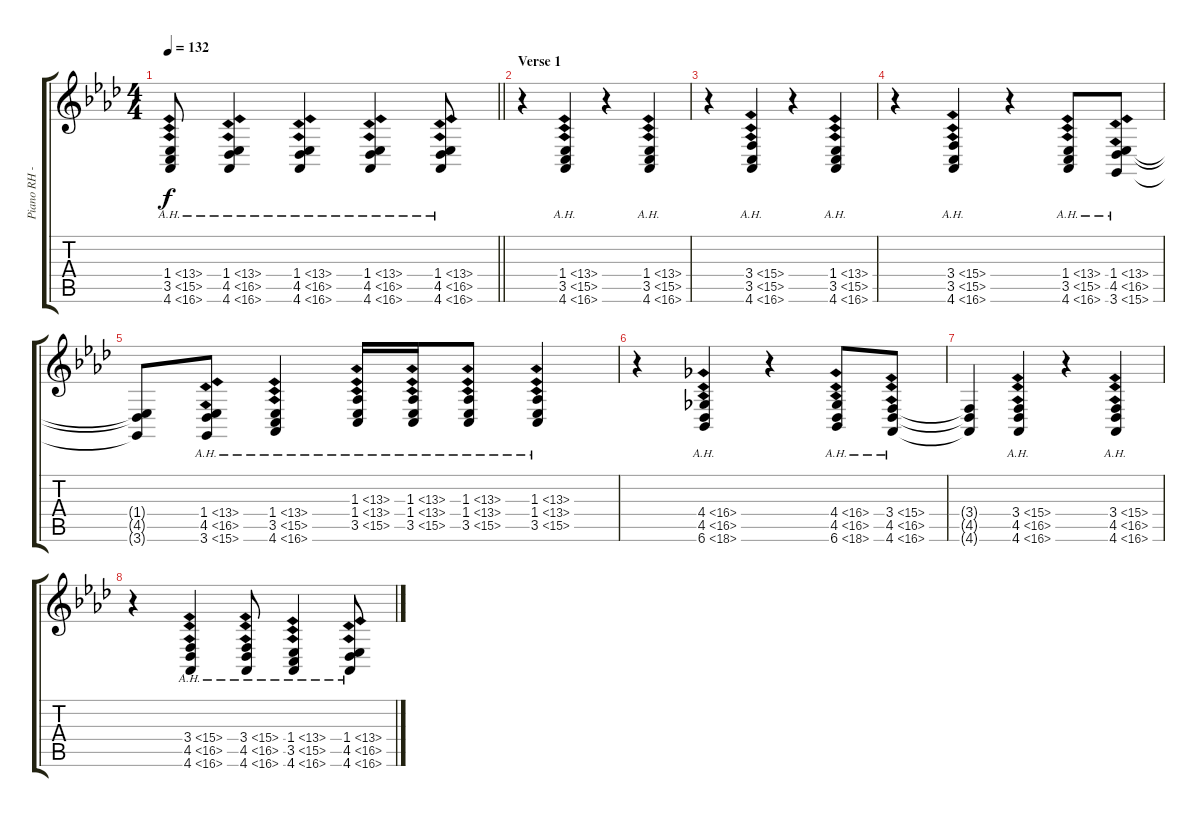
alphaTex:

\track ("Piano RH - Elton John" "Piano RH -") {instrument acousticgrandpiano}
\staff {score tabs}
\tuning (E4 B3 G3 D3 A2 E2) {hide}
\ts (4 4)
\tempo 132
\clef g2
\barLineRight lightlight
\ks ab
(1.4{ah 12} 3.5{ah 12} 4.6{ah 12}).8{dy f} (1.4{ah 12} 4.5{ah 12} 4.6{ah 12}).4 (1.4{ah 12} 4.5{ah 12} 4.6{ah 12}).4 (1.4{ah 12} 4.5{ah 12} 4.6{ah 12}).4 (1.4{ah 12} 4.5{ah 12} 4.6{ah 12}).8 |
\section ("" "Verse 1")
r.4 (1.4{ah 12} 3.5{ah 12} 4.6{ah 12}).4 r.4 (1.4{ah 12} 3.5{ah 12} 4.6{ah 12}).4 |
r.4 (3.4{ah 12} 3.5{ah 12} 4.6{ah 12}).4 r.4 (1.4{ah 12} 3.5{ah 12} 4.6{ah 12}).4 |
r.4 (3.4{ah 12} 3.5{ah 12} 4.6{ah 12}).4 r.4 (1.4{ah 12} 3.5{ah 12} 4.6{ah 12}).8 (1.4{ah 12} 4.5{ah 12} 3.6{ah 12}).8 |
(1.4{t} 4.5{t} 3.6{t}).8 (1.4{ah 12} 4.5{ah 12} 3.6{ah 12}).8 (1.4{ah 12} 3.5{ah 12} 4.6{ah 12}).4 (1.3{ah 12} 1.4{ah 12} 3.5{ah 12}).16 (1.3{ah 12} 1.4{ah 12} 3.5{ah 12}).16 (1.3{ah 12} 1.4{ah 12} 3.5{ah 12}).8 (1.3{ah 12} 1.4{ah 12} 3.5{ah 12}).4 |
r.4 (4.4{ah 12} 4.5{ah 12} 6.6{ah 12}).4 r.4 (4.4{ah 12} 4.5{ah 12} 6.6{ah 12}).8 (3.4{ah 12} 4.5{ah 12} 4.6{ah 12}).8 |
(3.4{t} 4.5{t} 4.6{t}).4 (3.4{ah 12} 4.5{ah 12} 4.6{ah 12}).4 r.4 (3.4{ah 12} 4.5{ah 12} 4.6{ah 12}).4 |
r.4 (3.4{ah 12} 4.5{ah 12} 4.6{ah 12}).4 (3.4{ah 12} 4.5{ah 12} 4.6{ah 12}).8 (1.4{ah 12} 3.5{ah 12} 4.6{ah 12}).4 (1.4{ah 12} 4.5{ah 12} 4.6{ah 12}).8
